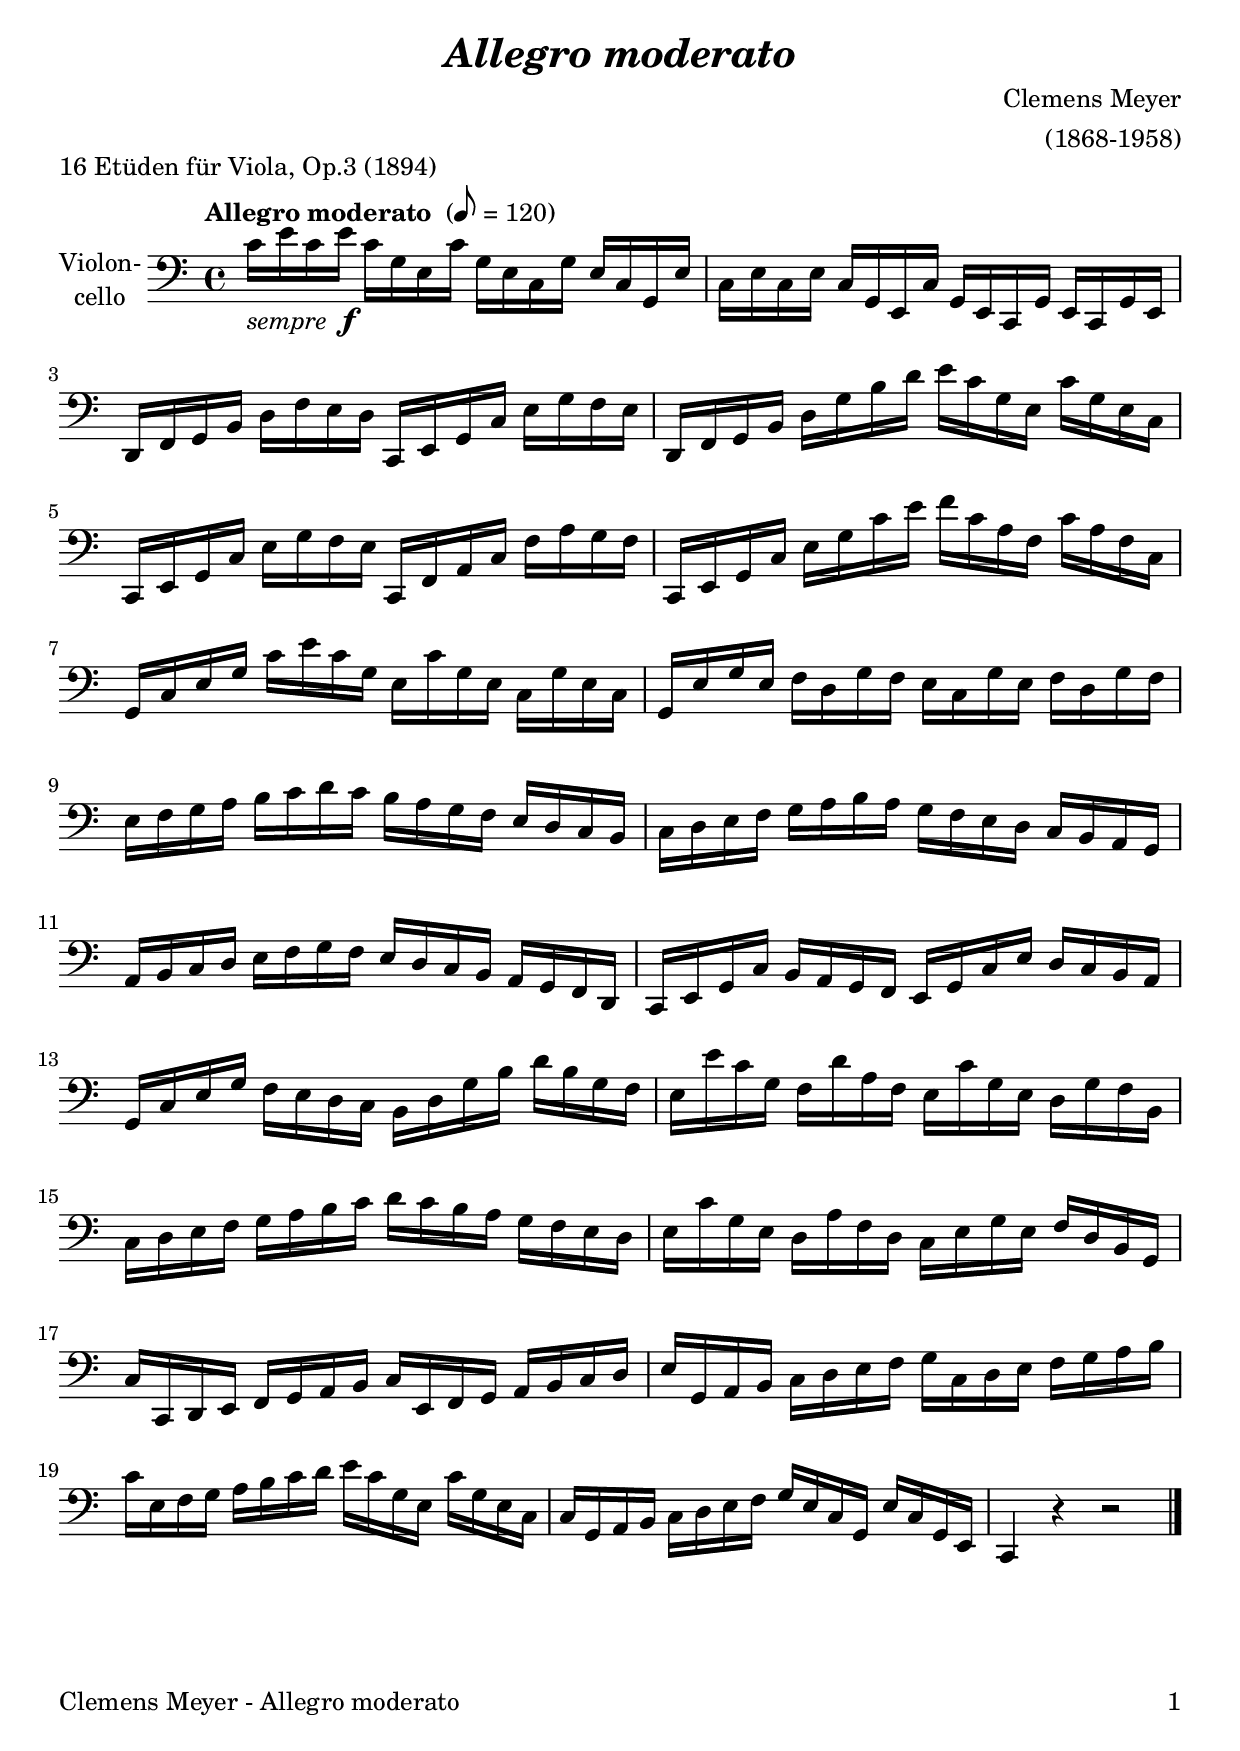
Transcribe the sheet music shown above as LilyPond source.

\version "2.18.2"
\include "deutsch.ly"
  
#(set-global-staff-size 22)

\header {
  title     = \markup \bold \italic "Allegro moderato"
  composer  = "Clemens Meyer"
  arranger  = "(1868-1958)"
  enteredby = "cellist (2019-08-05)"
  piece     = "16 Etüden für Viola, Op.3 (1894)"
}

voiceconsts = {
  \key c \major
  \time 4/4
  \clef "bass"
%  \numericTimeSignature
  \compressFullBarRests
  % Set default beaming for all staves
%  \set Timing.beamExceptions = #'()
%  \set Timing.baseMoment     = #(ly:make-moment 1 4)
%  \set Timing.beatStructure  = #'(1 1 1)
  \tempo "Allegro moderato " 8=120
}

micl = "clarinet"
mifl = "flute"
miob = "oboe"
mifh = "french horn"
misx = "tenor sax"
mist = "string ensemble 1"
miba = "cello"
mivc = "bassoon"

semf = \markup { \italic "sempre " \dynamic f }

va = \relative c' {
  \voiceconsts

  c16_\semf e c e c g e c' g e c g' e c g e'
  c e c e c g e c' g e c g' e c g' e
  d f g h d f e d c, e g c e g f e

  d, f g h d g h d e c g e c' g e c
  c, e g c e g f e c, f a c f a g f
  c, e g c e g c e f c a f c' a f c

  g c e g c e c g e c' g e c g' e c
  g e' g e f d g f e c g' e f d g f
  e f g a h c d c h a g f e d c h

  c d e f g a h a g f e d c h a g
  a h c d e f g f e d c h a g f d
  c e g c h a g f e g c e d c h a

  g c e g f e d c h d g h d h g f
  e e' c g f d' a f e c' g e d g f h,
  c d e f g a h c d c h a g f e d

  e c' g e d a' f d c e g e f d h g
  c c, d e f g a h c e, f g a h c d
  e g, a h c d e f g c, d e f g a h

  c e, f g a h c d e c g e c' g e c
  c g a h c d e f g e c g e' c g e
  c4 r r2 \bar "|."
}


music = \new StaffGroup <<
      \new Staff {
	\set Staff.midiInstrument = \miba
	\set Staff.instrumentName = \markup \center-column { "Violon-" "cello" }
	\transpose c c { \va }
      }
>>

\book {
   \paper {
    print-page-number = ##t
    print-first-page-number = ##t
    oddHeaderMarkup = \markup \null
    evenHeaderMarkup = \markup \null
    oddFooterMarkup = \markup {
      \fill-line {
        \on-the-fly #print-page-number-check-first
        "Clemens Meyer - Allegro moderato" \fromproperty #'page:page-number-string
      }
    }
    evenFooterMarkup = \oddFooterMarkup
  } \score {
    \music
    \layout {}
  }

  \score {
    \unfoldRepeats \music

    \midi {
      \context {
        \Score
      }
    }
  }
}
